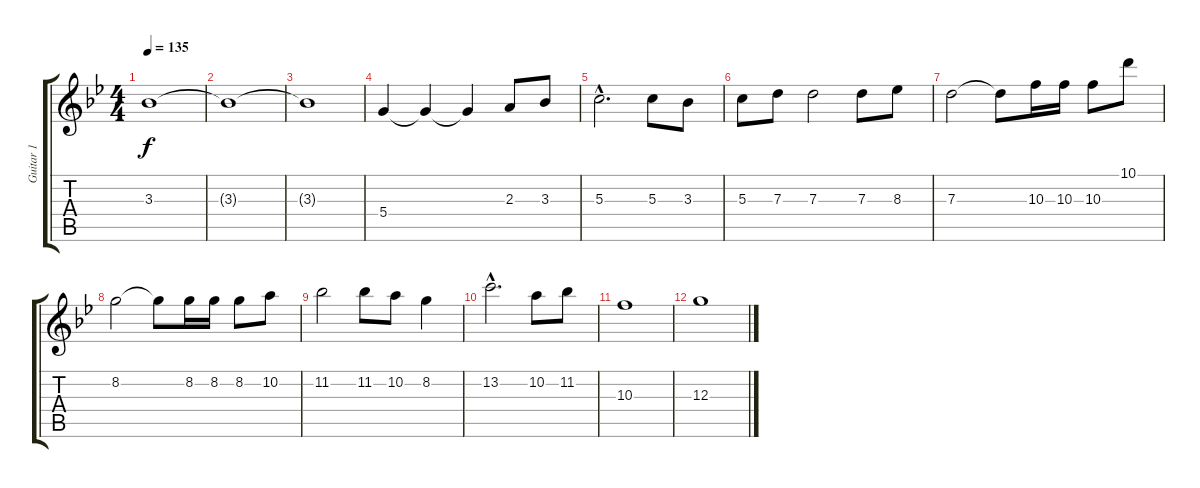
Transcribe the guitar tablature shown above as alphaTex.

\track ("Guitar 1" "Guitar 1") {instrument distortionguitar}
\staff {score tabs}
\tuning (E4 B3 G3 D3 A2 E2) {hide}
\ts (4 4)
\tempo 135
\clef g2
\ks bb
3.3{t}.1{dy f volume 13} |
3.3{t}.1 |
3.3{t}.1 |
5.4.4{volume 8} 5.4{t}.4{volume 10} 5.4{t}.4{volume 13} 2.3.8 3.3.8 |
5.3{hac}.2{d} 5.3.8 3.3.8 |
5.3.8 7.3.8 7.3.2 7.3.8 8.3.8 |
7.3.2 7.3{t}.8 10.3.16 10.3.16 10.3.8 10.1.8 |
8.2.2 8.2{t}.8 8.2.16 8.2.16 8.2.8 10.2.8 |
11.2.2 11.2.8 10.2.8 8.2.4 |
13.2{hac}.2{d} 10.2.8 11.2.8 |
10.3.1 |
12.3.1
